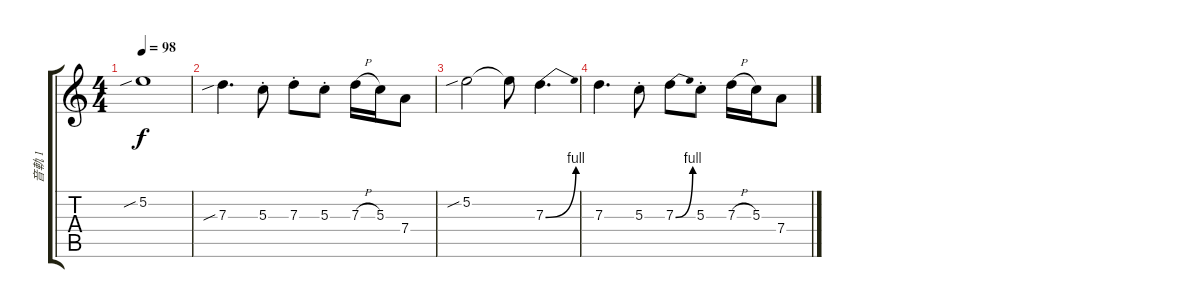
\track ("音軌 1" "音軌 1") {instrument electricguitarjazz}
\staff {score tabs}
\tuning (E4 B3 G3 D3 A2 E2) {hide}
\ts (4 4)
\tempo 98
\clef g2
\ks c
5.2{sib}.1{dy f} |
7.3{sib}.4{d} 5.3{st}.8 7.3{st}.8 5.3{st}.8 7.3{h}.16 5.3.16 7.4.8 |
5.2{sib}.2 5.2{t}.8 7.3{be (bend 0 0 60 4)}.4{d} |
7.3.4{d} 5.3{st}.8 7.3{be (bend 0 0 60 4)}.8 5.3{st}.8 7.3{h}.16 5.3.16 7.4.8
